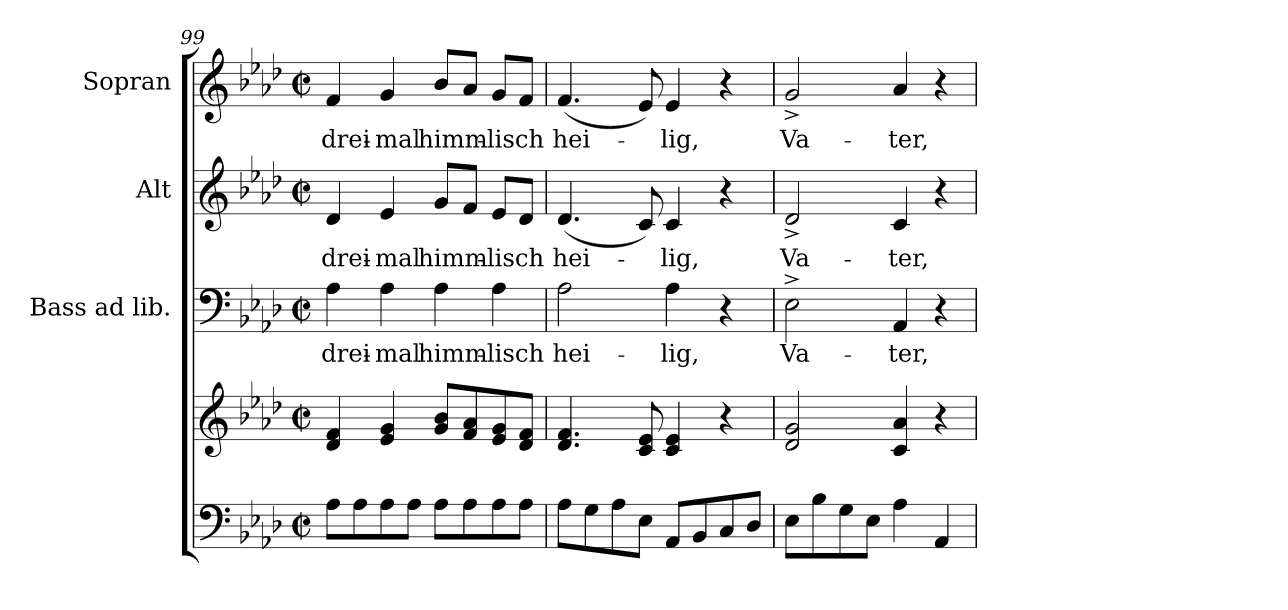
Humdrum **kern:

**kern	**kern	**kern	**text	**kern	**text	**kern	**text
*part4	*part4	*part3	*part3	*part2	*part2	*part1	*part1
*staff5	*staff4	*staff3	*staff3	*staff2	*staff2	*staff1	*staff1
*	*	*I"Bass ad lib.	*	*I"Alt	*	*I"Sopran	*
*	*	*I'B.	*	*I'A.	*	*I'S.	*
*clefF4	*clefG2	*clefF4	*	*clefG2	*	*clefG2	*
*k[b-e-a-d-]	*k[b-e-a-d-]	*k[b-e-a-d-]	*	*k[b-e-a-d-]	*	*k[b-e-a-d-]	*
*A-:	*A-:	*A-:	*	*A-:	*	*A-:	*
*M2/2	*M2/2	*M2/2	*	*M2/2	*	*M2/2	*
*met(c|)	*met(c|)	*met(c|)	*	*met(c|)	*	*met(c|)	*
=99	=99	=99	=99	=99	=99	=99	=99
!	!	!	!LO:LY:b	!	!LO:LY:b	!	!LO:LY:b
8A-\L	4d-/ 4f/	4A-\	drei-	4d-/	drei-	4f/	drei-
8A-\	.	.	.	.	.	.	.
!	!	!	!LO:LY:b	!	!LO:LY:b	!	!LO:LY:b
8A-\	4e-/ 4g/	4A-\	-mal	4e-/	-mal	4g/	-mal
8A-\J	.	.	.	.	.	.	.
!	!	!	!LO:LY:b	!	!LO:LY:b	!	!LO:LY:b
8A-\L	8g/ 8b-/L	4A-\	himm-	8g/L	himm-	8b-/L	himm-
8A-\	8f/ 8a-/	.	.	8f/J	.	8a-/J	.
!	!	!	!LO:LY:b	!	!LO:LY:b	!	!LO:LY:b
8A-\	8e-/ 8g/	4A-\	-lisch	8e-/L	-lisch	8g/L	-lisch
8A-\J	8d-/ 8f/J	.	.	8d-/J	.	8f/J	.
=100	=100	=100	=100	=100	=100	=100	=100
!	!	!	!LO:LY:b	!	!LO:LY:b	!	!LO:LY:b
8A-\L	4.d-/ 4.f/	2A-\	hei-	(<4.d-/	hei-	(<4.f/	hei-
8G\	.	.	.	.	.	.	.
8A-\	.	.	.	.	.	.	.
8E-\J	8c/ 8e-/	.	.	8c/)	.	8e-/)	.
!	!	!	!LO:LY:b	!	!LO:LY:b	!	!LO:LY:b
8AA-/L	4c/ 4e-/	4A-\	-lig,	4c/	-lig,	4e-/	-lig,
8BB-/	.	.	.	.	.	.	.
8C/	4r	4r	.	4r	.	4r	.
8D-/J	.	.	.	.	.	.	.
=101	=101	=101	=101	=101	=101	=101	=101
!	!	!	!LO:LY:b	!	!LO:LY:b	!	!LO:LY:b
8E-\L	2d-/ 2g/	2E-^>\	Va-	2d-^>/	Va-	2g^>/	Va-
8B-\	.	.	.	.	.	.	.
8G\	.	.	.	.	.	.	.
8E-\J	.	.	.	.	.	.	.
!	!	!	!LO:LY:b	!	!LO:LY:b	!	!LO:LY:b
4A-\	4c/ 4a-/	4AA-/	-ter,	4c/	-ter,	4a-/	-ter,
4AA-/	4r	4r	.	4r	.	4r	.
=	=	=	=	=	=	=	=
*-	*-	*-	*-	*-	*-	*-	*-
